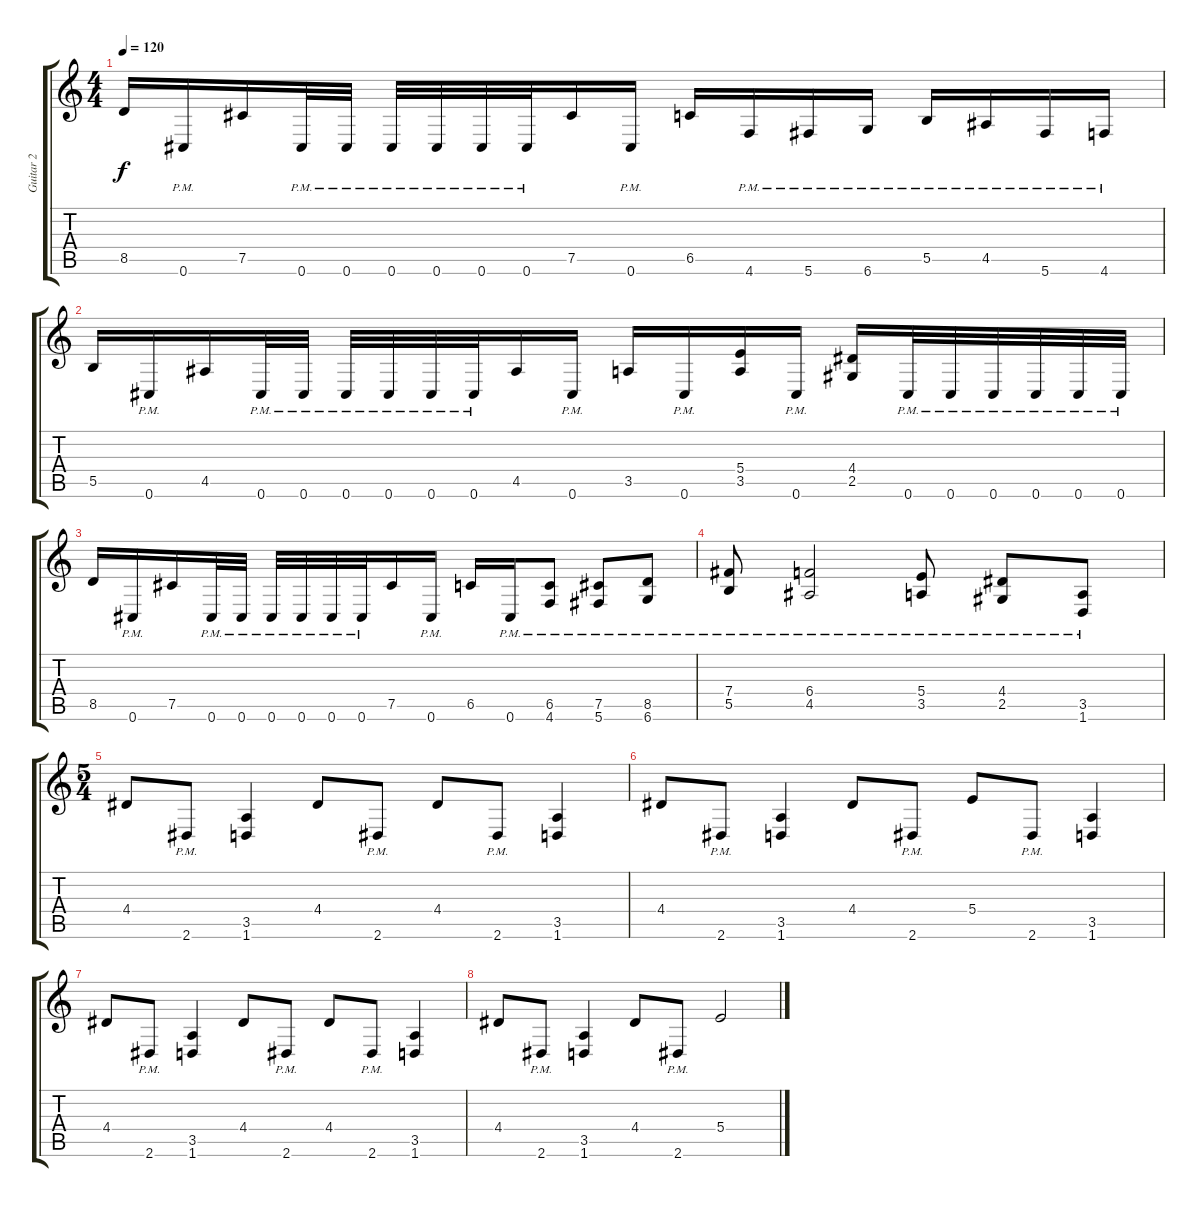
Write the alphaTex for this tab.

\track ("Guitar 2" "Guitar 2") {instrument distortionguitar}
\staff {score tabs}
\tuning (Db4 Ab3 E3 B2 Gb2 Db2) {hide}
\ts (4 4)
\tempo 120
\clef g2
\ks c
8.5.16{dy f} 0.6{pm}.16 7.5.16 0.6{pm}.32 0.6{pm}.32 0.6{pm}.32 0.6{pm}.32 0.6{pm}.32 0.6{pm}.32 7.5.16 0.6{pm}.16 6.5.16 4.6{pm}.16 5.6{pm}.16 6.6{pm}.16 5.5{pm}.16 4.5{pm}.16 5.6{pm}.16 4.6{pm}.16 |
5.5.16 0.6{pm}.16 4.5.16 0.6{pm}.32 0.6{pm}.32 0.6{pm}.32 0.6{pm}.32 0.6{pm}.32 0.6{pm}.32 4.5.16 0.6{pm}.16 3.5.16 0.6{pm}.16 (5.4 3.5).16 0.6{pm}.16 (4.4 2.5).16 0.6{pm}.32 0.6{pm}.32 0.6{pm}.32 0.6{pm}.32 0.6{pm}.32 0.6{pm}.32 |
8.5.16 0.6{pm}.16 7.5.16 0.6{pm}.32 0.6{pm}.32 0.6{pm}.32 0.6{pm}.32 0.6{pm}.32 0.6{pm}.32 7.5.16 0.6{pm}.16 6.5.16 0.6{pm}.16 (6.5 4.6{pm}).8 (7.5 5.6{pm}).8 (8.5 6.6{pm}).8 |
(7.4 5.5{pm}).8 (6.4 4.5{pm}).2 (5.4{pm} 3.5{pm}).8 (4.4{pm} 2.5{pm}).8 (3.5{pm} 1.6{pm}).8 |
\ts (5 4)
4.4.8 2.6{pm}.8 (3.5 1.6).4 4.4.8 2.6{pm}.8 4.4.8 2.6{pm}.8 (3.5 1.6).4 |
4.4.8 2.6{pm}.8 (3.5 1.6).4 4.4.8 2.6{pm}.8 5.4.8 2.6{pm}.8 (3.5 1.6).4 |
4.4.8 2.6{pm}.8 (3.5 1.6).4 4.4.8 2.6{pm}.8 4.4.8 2.6{pm}.8 (3.5 1.6).4 |
4.4.8 2.6{pm}.8 (3.5 1.6).4 4.4.8 2.6{pm}.8 5.4.2
